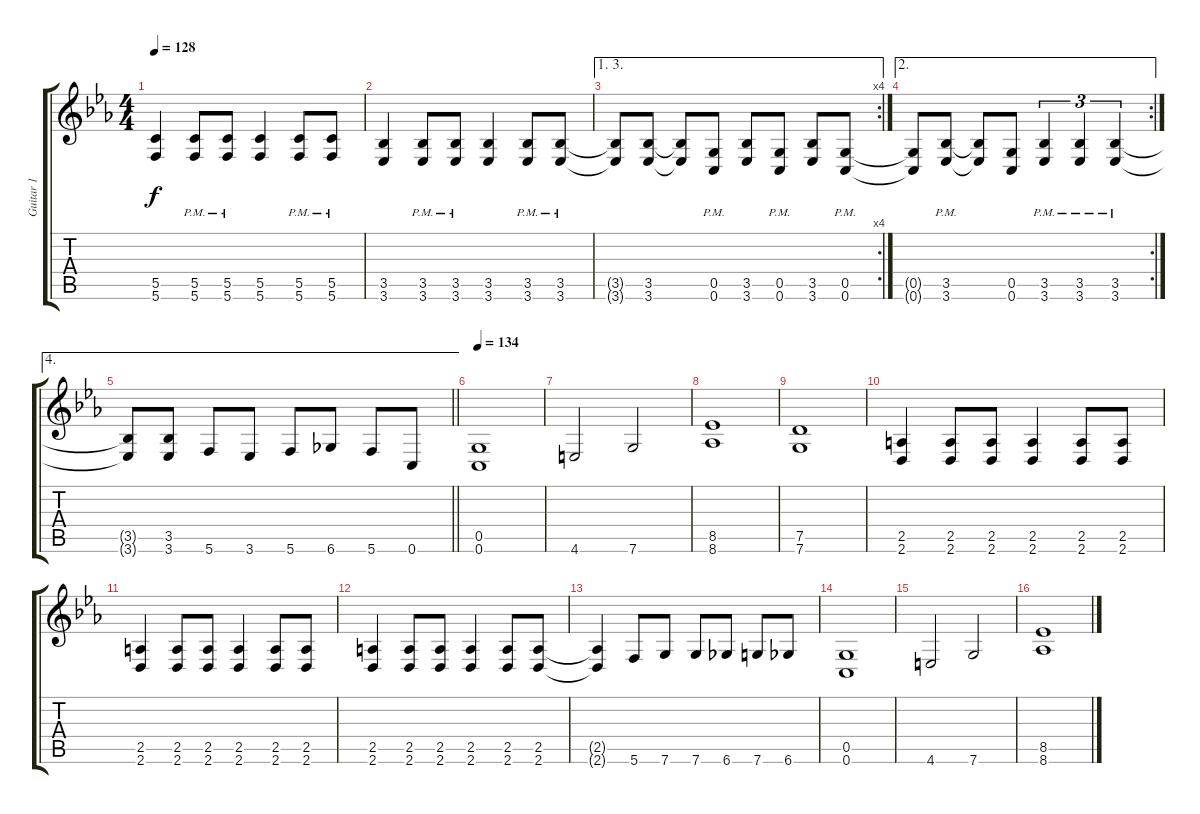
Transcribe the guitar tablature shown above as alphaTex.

\track ("Guitar 1" "Guitar 1") {instrument distortionguitar}
\staff {score tabs}
\tuning (E4 C4 G3 C3 G2 C2) {hide}
\ts (4 4)
\tempo 128
\clef g2
\ks cminor
(5.5 5.6).4{dy f} (5.5{pm} 5.6{pm}).8 (5.5{pm} 5.6{pm}).8 (5.5 5.6).4 (5.5{pm} 5.6{pm}).8 (5.5{pm} 5.6{pm}).8 |
(3.5 3.6).4 (3.5{pm} 3.6{pm}).8 (3.5{pm} 3.6{pm}).8 (3.5 3.6).4 (3.5{pm} 3.6{pm}).8 (3.5{pm} 3.6{pm}).8 |
\ae (1 3)
\rc 4
(3.5{t} 3.6{t}).8 (3.5 3.6).8 (3.5{t} 3.6{t}).8 (0.5{pm} 0.6{pm}).8 (3.5 3.6).8 (0.5{pm} 0.6{pm}).8 (3.5 3.6).8 (0.5{pm} 0.6{pm}).8 |
\ae 2
\rc 2
(0.5{t} 0.6{t}).8 (3.5{pm} 3.6{pm}).8 (3.5{t} 3.6{t}).8 (0.5 0.6).8 (3.5{pm} 3.6{pm}).4{tu (3 2)} (3.5{pm} 3.6{pm}).4{tu (3 2)} (3.5{pm} 3.6{pm}).4{tu (3 2)} |
\ae 4
\barLineRight lightlight
(3.5{t} 3.6{t}).8 (3.5 3.6).8 5.6.8 3.6.8 5.6.8 6.6.8 5.6.8 0.6.8 |
\tempo 134
(0.5 0.6).1 |
4.6.2 7.6.2 |
(8.5 8.6).1 |
(7.5 7.6).1 |
(2.5 2.6).4 (2.5 2.6).8 (2.5 2.6).8 (2.5 2.6).4 (2.5 2.6).8 (2.5 2.6).8 |
(2.5 2.6).4 (2.5 2.6).8 (2.5 2.6).8 (2.5 2.6).4 (2.5 2.6).8 (2.5 2.6).8 |
(2.5 2.6).4 (2.5 2.6).8 (2.5 2.6).8 (2.5 2.6).4 (2.5 2.6).8 (2.5 2.6).8 |
(2.5{t} 2.6{t}).4 5.6.8 7.6.8 7.6.8 6.6.8 7.6.8 6.6.8 |
(0.5 0.6).1 |
4.6.2 7.6.2 |
(8.5 8.6).1
